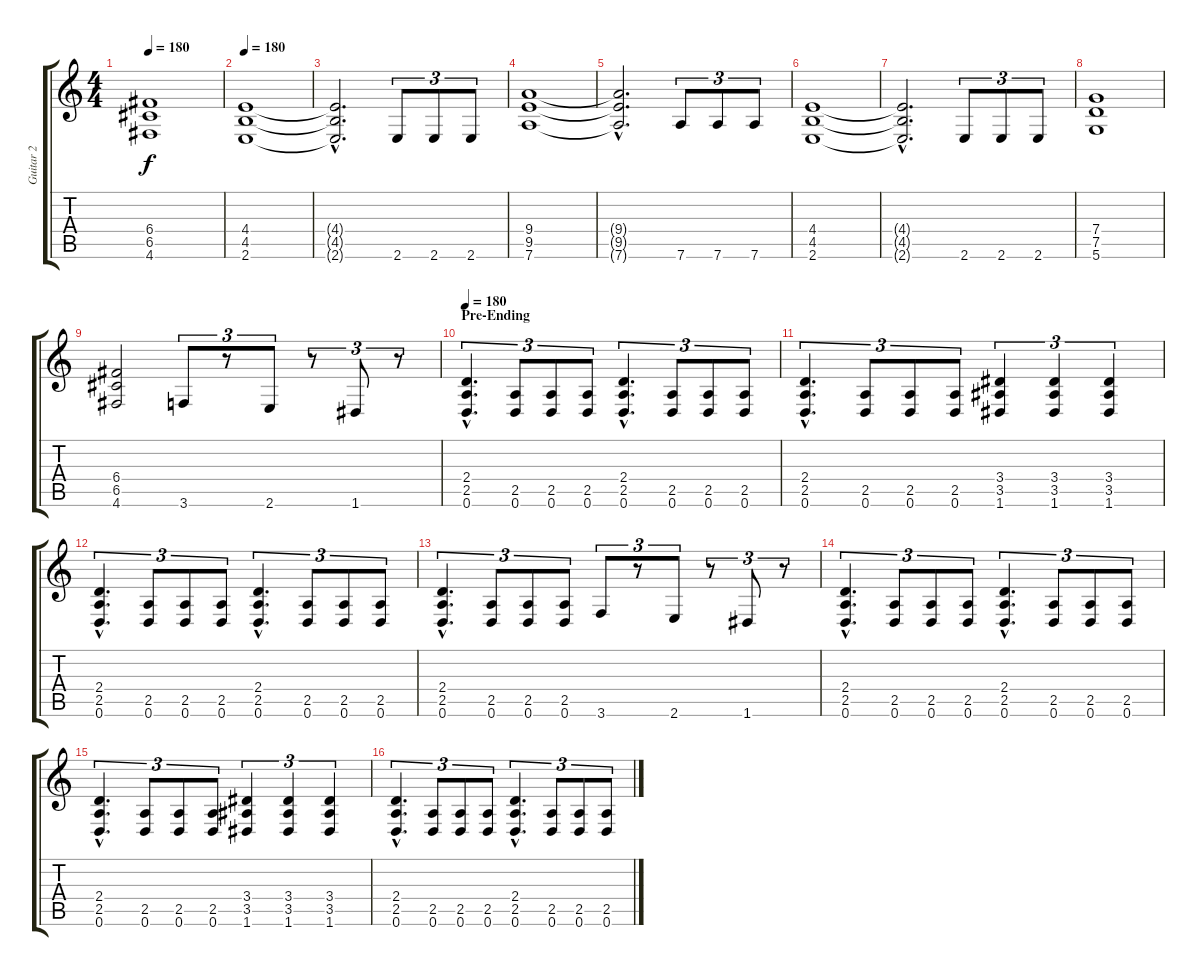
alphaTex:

\track ("Guitar 2" "Guitar 2") {instrument distortionguitar}
\staff {score tabs}
\tuning (D4 A3 F3 C3 G2 D2) {hide}
\ts (4 4)
\tempo 180
\clef g2
\ks c
(6.4 6.5 4.6).1{dy f} |
\tempo 180
(4.4 4.5 2.6).1 |
(4.4{hac t} 4.5{hac t} 2.6{hac t}).2{d} 2.6.8{tu (3 2)} 2.6.8{tu (3 2)} 2.6.8{tu (3 2)} |
(9.4 9.5 7.6).1 |
(9.4{hac t} 9.5{hac t} 7.6{hac t}).2{d} 7.6.8{tu (3 2)} 7.6.8{tu (3 2)} 7.6.8{tu (3 2)} |
(4.4 4.5 2.6).1 |
(4.4{hac t} 4.5{hac t} 2.6{hac t}).2{d} 2.6.8{tu (3 2)} 2.6.8{tu (3 2)} 2.6.8{tu (3 2)} |
(7.4 7.5 5.6).1 |
(6.4 6.5 4.6).2 3.6.8{tu (3 2)} r.8{tu (3 2)} 2.6.8{tu (3 2)} r.8{tu (3 2)} 1.6.8{tu (3 2)} r.8{tu (3 2)} |
\section ("" "Pre-Ending")
\tempo 180
(2.4{hac} 2.5{hac} 0.6{hac}).4{d tu (3 2)} (2.5 0.6).8{tu (3 2)} (2.5 0.6).8{tu (3 2)} (2.5 0.6).8{tu (3 2)} (2.4{hac} 2.5{hac} 0.6{hac}).4{d tu (3 2)} (2.5 0.6).8{tu (3 2)} (2.5 0.6).8{tu (3 2)} (2.5 0.6).8{tu (3 2)} |
(2.4{hac} 2.5{hac} 0.6{hac}).4{d tu (3 2)} (2.5 0.6).8{tu (3 2)} (2.5 0.6).8{tu (3 2)} (2.5 0.6).8{tu (3 2)} (3.4 3.5 1.6).4{tu (3 2)} (3.4 3.5 1.6).4{tu (3 2)} (3.4 3.5 1.6).4{tu (3 2)} |
(2.4{hac} 2.5{hac} 0.6{hac}).4{d tu (3 2)} (2.5 0.6).8{tu (3 2)} (2.5 0.6).8{tu (3 2)} (2.5 0.6).8{tu (3 2)} (2.4{hac} 2.5{hac} 0.6{hac}).4{d tu (3 2)} (2.5 0.6).8{tu (3 2)} (2.5 0.6).8{tu (3 2)} (2.5 0.6).8{tu (3 2)} |
(2.4{hac} 2.5{hac} 0.6{hac}).4{d tu (3 2)} (2.5 0.6).8{tu (3 2)} (2.5 0.6).8{tu (3 2)} (2.5 0.6).8{tu (3 2)} 3.6.8{tu (3 2)} r.8{tu (3 2)} 2.6.8{tu (3 2)} r.8{tu (3 2)} 1.6.8{tu (3 2)} r.8{tu (3 2)} |
(2.4{hac} 2.5{hac} 0.6{hac}).4{d tu (3 2)} (2.5 0.6).8{tu (3 2)} (2.5 0.6).8{tu (3 2)} (2.5 0.6).8{tu (3 2)} (2.4{hac} 2.5{hac} 0.6{hac}).4{d tu (3 2)} (2.5 0.6).8{tu (3 2)} (2.5 0.6).8{tu (3 2)} (2.5 0.6).8{tu (3 2)} |
(2.4{hac} 2.5{hac} 0.6{hac}).4{d tu (3 2)} (2.5 0.6).8{tu (3 2)} (2.5 0.6).8{tu (3 2)} (2.5 0.6).8{tu (3 2)} (3.4 3.5 1.6).4{tu (3 2)} (3.4 3.5 1.6).4{tu (3 2)} (3.4 3.5 1.6).4{tu (3 2)} |
(2.4{hac} 2.5{hac} 0.6{hac}).4{d tu (3 2)} (2.5 0.6).8{tu (3 2)} (2.5 0.6).8{tu (3 2)} (2.5 0.6).8{tu (3 2)} (2.4{hac} 2.5{hac} 0.6{hac}).4{d tu (3 2)} (2.5 0.6).8{tu (3 2)} (2.5 0.6).8{tu (3 2)} (2.5 0.6).8{tu (3 2)}
